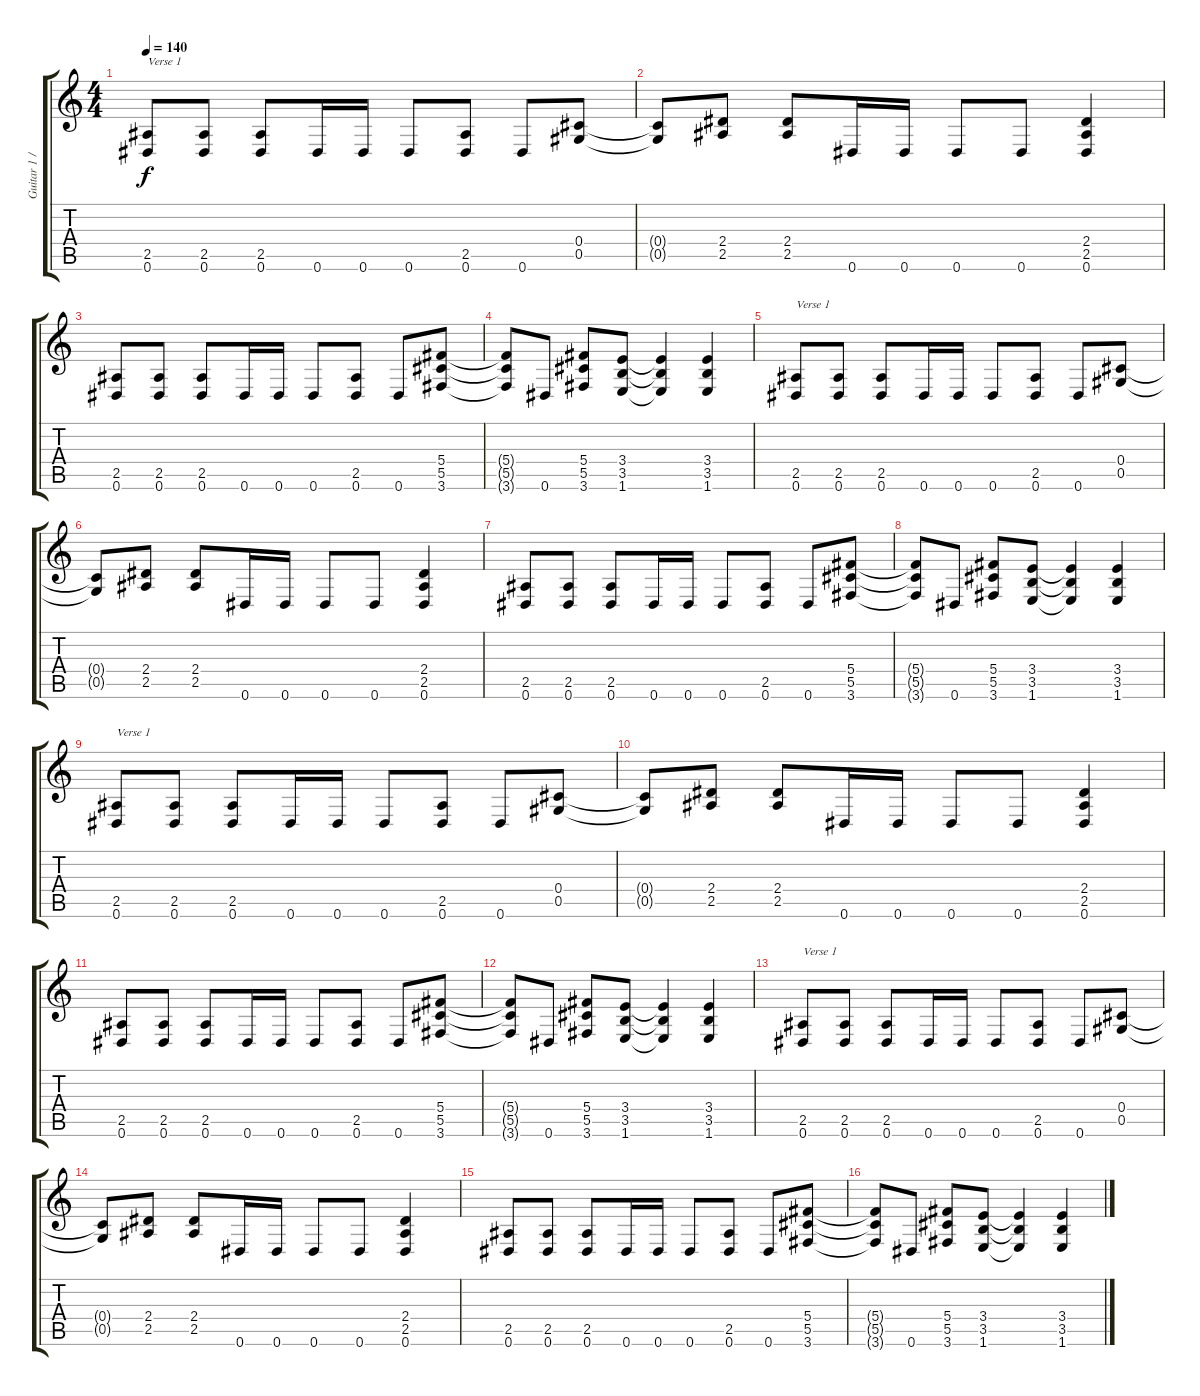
\track ("Guitar 1 / Lead" "Guitar 1 /") {instrument distortionguitar}
\staff {score tabs}
\tuning (Eb4 Bb3 Gb3 Db3 Ab2 Eb2) {hide}
\ts (4 4)
\tempo 140
\clef g2
\ks c
(2.5 0.6).8{txt "Verse 1" dy f} (2.5 0.6).8 (2.5 0.6).8 0.6.16 0.6.16 0.6.8 (2.5 0.6).8 0.6.8 (0.4 0.5).8 |
(0.4{t} 0.5{t}).8 (2.4 2.5).8 (2.4 2.5).8 0.6.16 0.6.16 0.6.8 0.6.8 (2.4 2.5 0.6).4 |
(2.5 0.6).8 (2.5 0.6).8 (2.5 0.6).8 0.6.16 0.6.16 0.6.8 (2.5 0.6).8 0.6.8 (5.4 5.5 3.6).8 |
(5.4{t} 5.5{t} 3.6{t}).8 0.6.8 (5.4 5.5 3.6).8 (3.4 3.5 1.6).8 (3.4{t} 3.5{t} 1.6{t}).4 (3.4 3.5 1.6).4 |
(2.5 0.6).8{txt "Verse 1"} (2.5 0.6).8 (2.5 0.6).8 0.6.16 0.6.16 0.6.8 (2.5 0.6).8 0.6.8 (0.4 0.5).8 |
(0.4{t} 0.5{t}).8 (2.4 2.5).8 (2.4 2.5).8 0.6.16 0.6.16 0.6.8 0.6.8 (2.4 2.5 0.6).4 |
(2.5 0.6).8 (2.5 0.6).8 (2.5 0.6).8 0.6.16 0.6.16 0.6.8 (2.5 0.6).8 0.6.8 (5.4 5.5 3.6).8 |
(5.4{t} 5.5{t} 3.6{t}).8 0.6.8 (5.4 5.5 3.6).8 (3.4 3.5 1.6).8 (3.4{t} 3.5{t} 1.6{t}).4 (3.4 3.5 1.6).4 |
(2.5 0.6).8{txt "Verse 1"} (2.5 0.6).8 (2.5 0.6).8 0.6.16 0.6.16 0.6.8 (2.5 0.6).8 0.6.8 (0.4 0.5).8 |
(0.4{t} 0.5{t}).8 (2.4 2.5).8 (2.4 2.5).8 0.6.16 0.6.16 0.6.8 0.6.8 (2.4 2.5 0.6).4 |
(2.5 0.6).8 (2.5 0.6).8 (2.5 0.6).8 0.6.16 0.6.16 0.6.8 (2.5 0.6).8 0.6.8 (5.4 5.5 3.6).8 |
(5.4{t} 5.5{t} 3.6{t}).8 0.6.8 (5.4 5.5 3.6).8 (3.4 3.5 1.6).8 (3.4{t} 3.5{t} 1.6{t}).4 (3.4 3.5 1.6).4 |
(2.5 0.6).8{txt "Verse 1"} (2.5 0.6).8 (2.5 0.6).8 0.6.16 0.6.16 0.6.8 (2.5 0.6).8 0.6.8 (0.4 0.5).8 |
(0.4{t} 0.5{t}).8 (2.4 2.5).8 (2.4 2.5).8 0.6.16 0.6.16 0.6.8 0.6.8 (2.4 2.5 0.6).4 |
(2.5 0.6).8 (2.5 0.6).8 (2.5 0.6).8 0.6.16 0.6.16 0.6.8 (2.5 0.6).8 0.6.8 (5.4 5.5 3.6).8 |
(5.4{t} 5.5{t} 3.6{t}).8 0.6.8 (5.4 5.5 3.6).8 (3.4 3.5 1.6).8 (3.4{t} 3.5{t} 1.6{t}).4 (3.4 3.5 1.6).4
